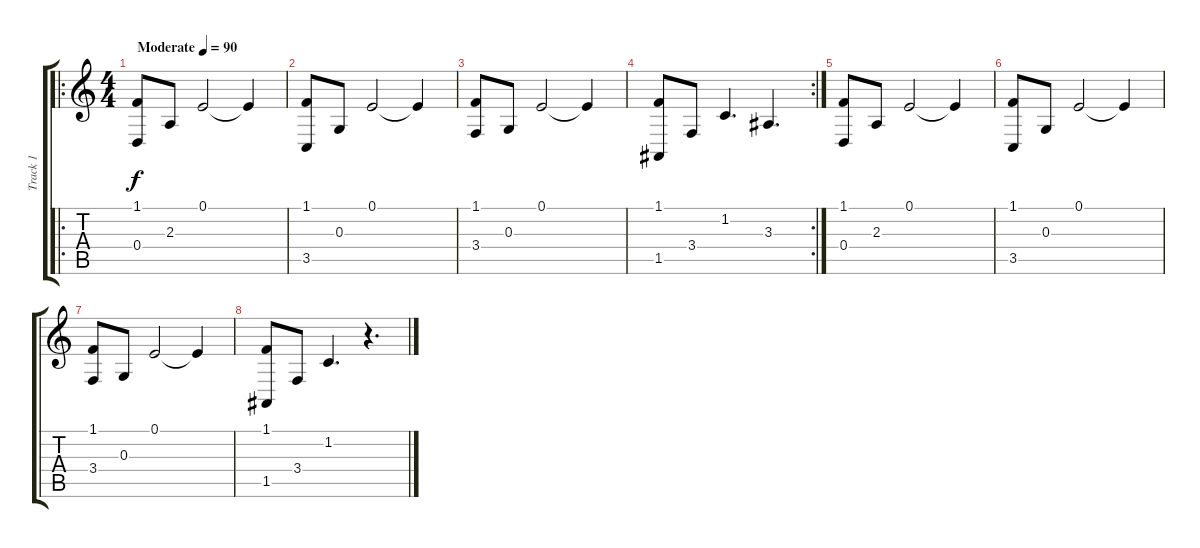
\track ("Track 1" "Track 1") {instrument acousticgrandpiano}
\staff {score tabs}
\tuning (E4 B3 G3 D3 A2 E2) {hide}
\ro
\ts (4 4)
\tempo (90 "Moderate")
\clef g2
\ks c
(1.1 0.4).8{dy f instrument acousticgrandpiano} 2.3.8 0.1.2 0.1{t}.4 |
(1.1 3.5).8 0.3.8 0.1.2 0.1{t}.4 |
(1.1 3.4).8 0.3.8 0.1.2 0.1{t}.4 |
\rc 2
(1.1 1.5).8 3.4.8 1.2.4{d} 3.3.4{d} |
(1.1 0.4).8 2.3.8 0.1.2 0.1{t}.4 |
(1.1 3.5).8 0.3.8 0.1.2 0.1{t}.4 |
(1.1 3.4).8 0.3.8 0.1.2 0.1{t}.4 |
(1.1 1.5).8 3.4.8 1.2.4{d} r.4{d}
